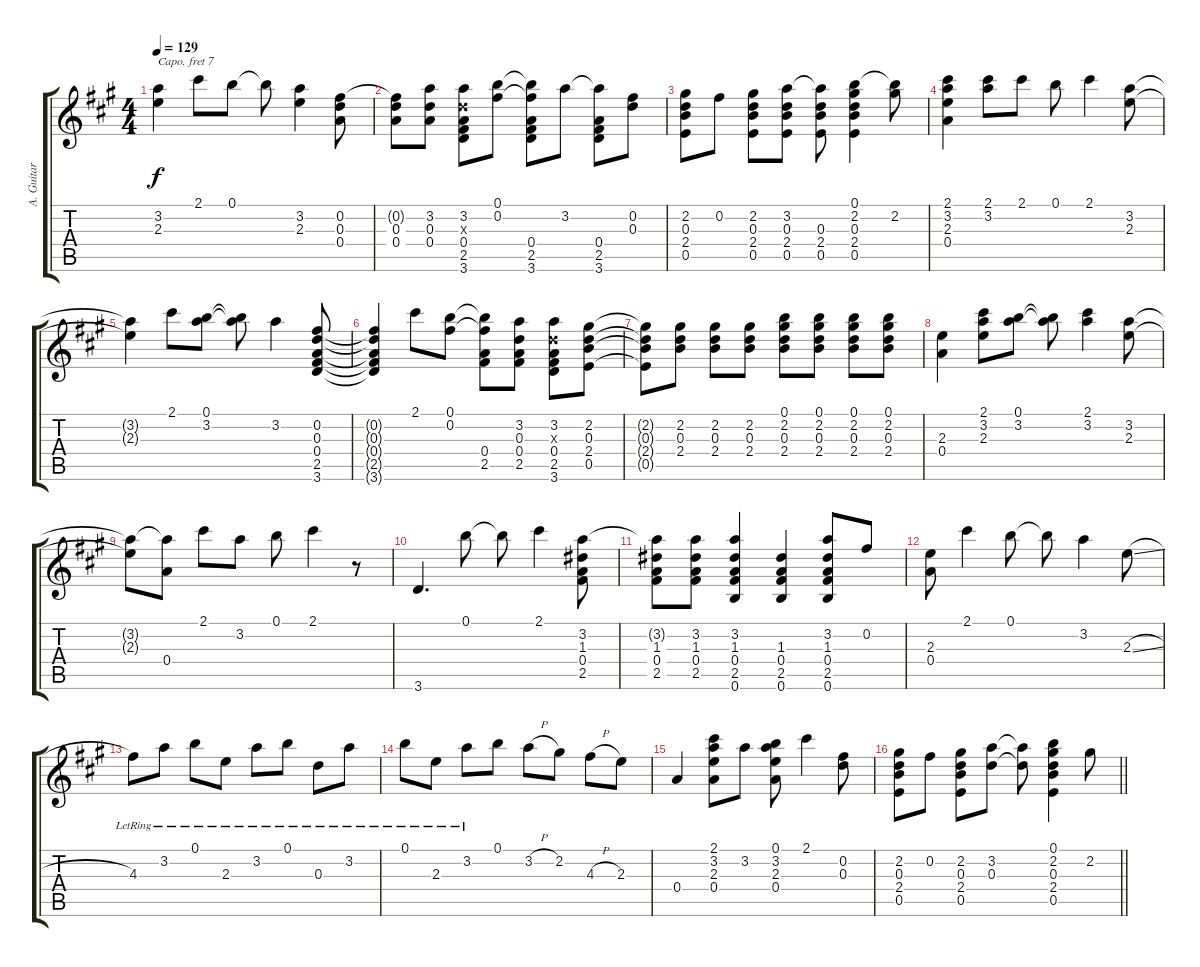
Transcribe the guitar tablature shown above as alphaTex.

\track ("A. Guitar" "A. Guitar") {instrument acousticguitarsteel}
\staff {score tabs}
\capo 7
\tuning (E4 B3 G3 D3 A2 E2) {hide}
\ts (4 4)
\tempo 129
\clef g2
\ks a
(3.2{t} 2.3{t}).4{dy f} 2.1.8 0.1.8 0.1{t}.8 (3.2 2.3).4 (0.2 0.3 0.4).8 |
(0.2{t} 0.3 0.4).8 (3.2 0.3 0.4).8 (3.2 0.3{x} 0.4 2.5 3.6).8 (0.1 0.2).8 (0.1{t} 0.2{t} 0.4 2.5 3.6).8 3.2.8 (3.2{t} 0.4 2.5 3.6).8 (0.2 0.3).8 |
(2.2 0.3 2.4 0.5).8 0.2.8 (2.2 0.3 2.4 0.5).8 (3.2 0.3 2.4 0.5).8 (3.2{t} 0.3 2.4 0.5).8 (0.1 2.2 0.3 2.4 0.5).4 (0.1{t} 2.2).8 |
(2.1 3.2 2.3 0.4).4 (2.1 3.2).8 2.1.8 0.1.8 2.1.4 (3.2 2.3).8 |
(3.2{t} 2.3{t}).4 2.1.8 (0.1 3.2).8 (0.1{t} 3.2{t}).8 3.2.4 (0.2 0.3 0.4 2.5 3.6).8 |
(0.2{t} 0.3{t} 0.4{t} 2.5{t} 3.6{t}).4 2.1.8 (0.1 0.2).8 (0.1{t} 0.2{t} 0.4 2.5).8 (3.2 0.3 0.4 2.5).8 (3.2 0.3{x} 0.4 2.5 3.6).8 (2.2 0.3 2.4 0.5).8 |
(2.2{t} 0.3{t} 2.4{t} 0.5{t}).8 (2.2 0.3 2.4).8 (2.2 0.3 2.4).8 (2.2 0.3 2.4).8 (0.1 2.2 0.3 2.4).8 (0.1 2.2 0.3 2.4).8 (0.1 2.2 0.3 2.4).8 (0.1 2.2 0.3 2.4).8 |
(2.3 0.4).4 (2.1 3.2 2.3).8 (0.1 3.2).8 (0.1{t} 3.2{t}).8 (2.1 3.2).4 (3.2 2.3).8 |
(3.2{t} 2.3{t}).8 (3.2{t} 0.4).8 2.1.8 3.2.8 0.1.8 2.1.4 r.8 |
3.6.4{d} 0.1.8 0.1{t}.8 2.1.4 (3.2 1.3 0.4 2.5).8 |
(3.2{t} 1.3 0.4 2.5).8 (3.2 1.3 0.4 2.5).8 (3.2 1.3 0.4 2.5 0.6).4 (1.3 0.4 2.5 0.6).4 (3.2 1.3 0.4 2.5 0.6).8 0.2.8 |
(2.3 0.4).8 2.1.4 0.1.8 0.1{t}.8 3.2.4 2.3{sl}.8 |
4.3{lr}.8 3.2{lr}.8 0.1{lr}.8 2.3{lr}.8 3.2{lr}.8 0.1{lr}.8 0.3{lr}.8 3.2{lr}.8 |
0.1{lr}.8 2.3{lr}.8 3.2{lr}.8 0.1.8 3.2{h}.8 2.2.8 4.3{h}.8 2.3.8 |
0.4.4 (2.1 3.2 2.3 0.4).8 3.2.8 (0.1 3.2 2.3 0.4).8 2.1.4 (0.2 0.3).8 |
\barLineRight lightlight
(2.2 0.3 2.4 0.5).8 0.2.8 (2.2 0.3 2.4 0.5).8 (3.2 0.3).8 (3.2{t} 0.3{t}).8 (0.1 2.2 0.3 2.4 0.5).4 2.2.8
